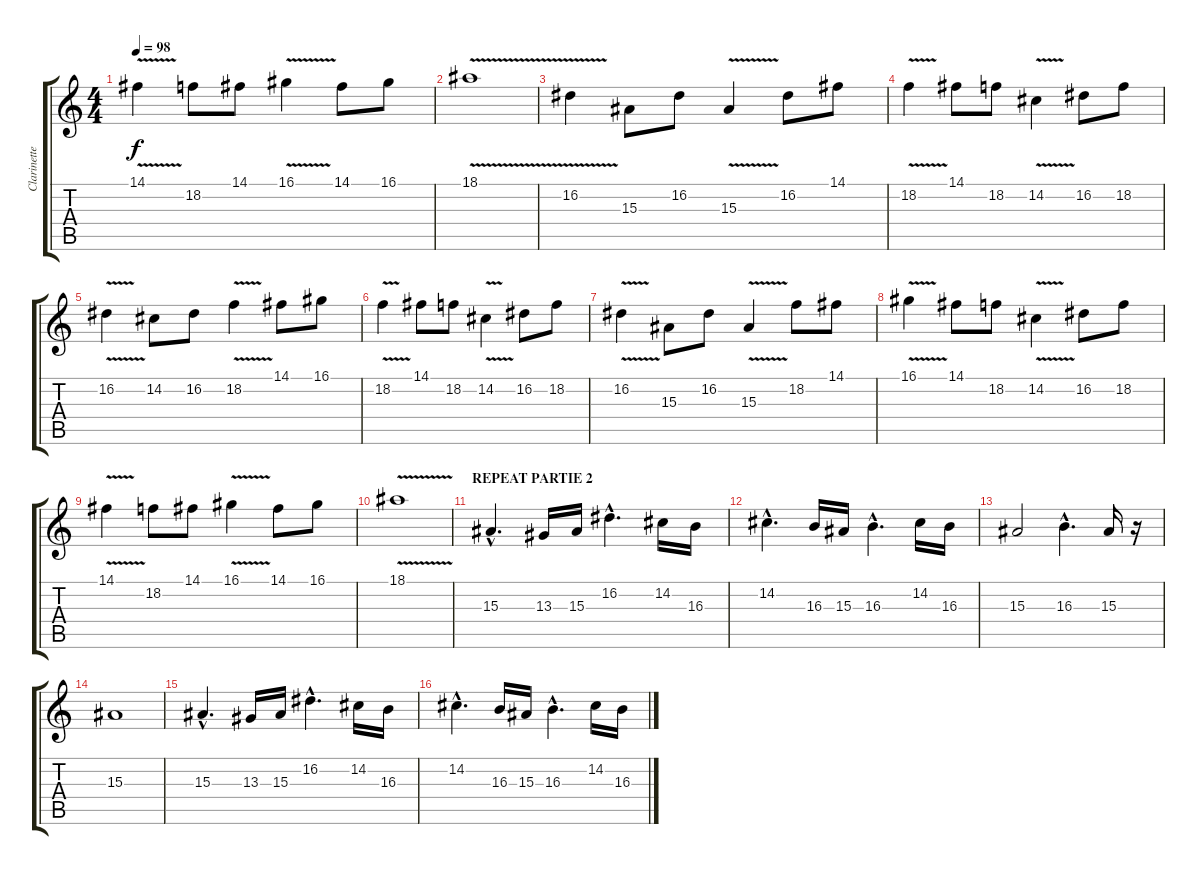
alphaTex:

\track ("Clarinette" "Clarinette") {instrument clarinet}
\staff {score tabs}
\tuning (E4 B3 G3 D3 A2 E2) {hide}
\ts (4 4)
\tempo 98
\clef g2
\ks c
14.1{v}.4{dy f} 18.2.8 14.1.8 16.1{v}.4 14.1.8 16.1.8 |
18.1{v}.1 |
16.2{v}.4 15.3.8 16.2.8 15.3{v}.4 16.2.8 14.1.8 |
18.2{v}.4 14.1.8 18.2.8 14.2{v}.4 16.2.8 18.2.8 |
16.2{v}.4 14.2.8 16.2.8 18.2{v}.4 14.1.8 16.1.8 |
18.2{v}.4 14.1.8 18.2.8 14.2{v}.4 16.2.8 18.2.8 |
16.2{v}.4 15.3.8 16.2.8 15.3{v}.4 18.2.8 14.1.8 |
16.1{v}.4 14.1.8 18.2.8 14.2{v}.4 16.2.8 18.2.8 |
14.1{v}.4 18.2.8 14.1.8 16.1{v}.4 14.1.8 16.1.8 |
18.1{v}.1 |
\section ("" "REPEAT PARTIE 2")
15.3{hac}.4{d} 13.3.16 15.3.16 16.2{hac}.4{d} 14.2.16 16.3.16 |
14.2{hac}.4{d} 16.3.16 15.3.16 16.3{hac}.4{d} 14.2.16 16.3.16 |
15.3.2 16.3{hac}.4{d} 15.3.16 r.16 |
15.3.1 |
15.3{hac}.4{d} 13.3.16 15.3.16 16.2{hac}.4{d} 14.2.16 16.3.16 |
14.2{hac}.4{d} 16.3.16 15.3.16 16.3{hac}.4{d} 14.2.16 16.3.16
